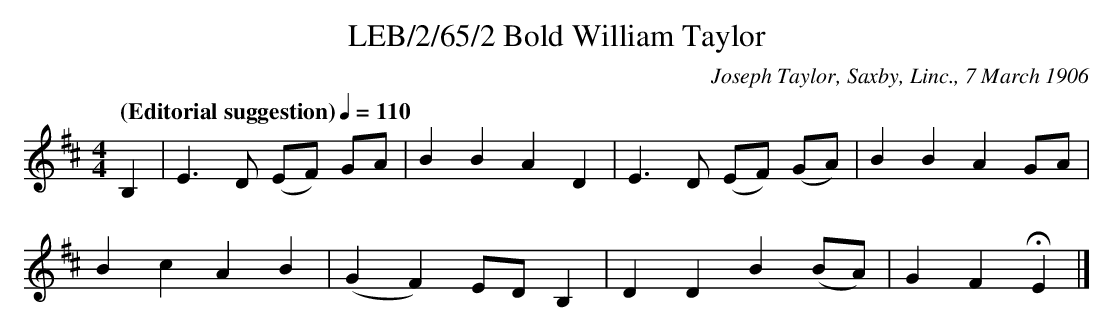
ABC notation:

X:1
T:LEB/2/65/2 Bold William Taylor
C:Joseph Taylor, Saxby, Linc., 7 March 1906
L:1/8
Q:"(Editorial suggestion)" 1/4=110
M:4/4
K:D
B,2 | E3 D (EF) GA | B2 B2 A2 D2 | E3 D (EF) (GA) | B2 B2 A2 GA |
B2 c2 A2 B2 | (G2 F2) ED B,2 | D2 D2 B2 (BA) | G2 F2 HE2 |]
